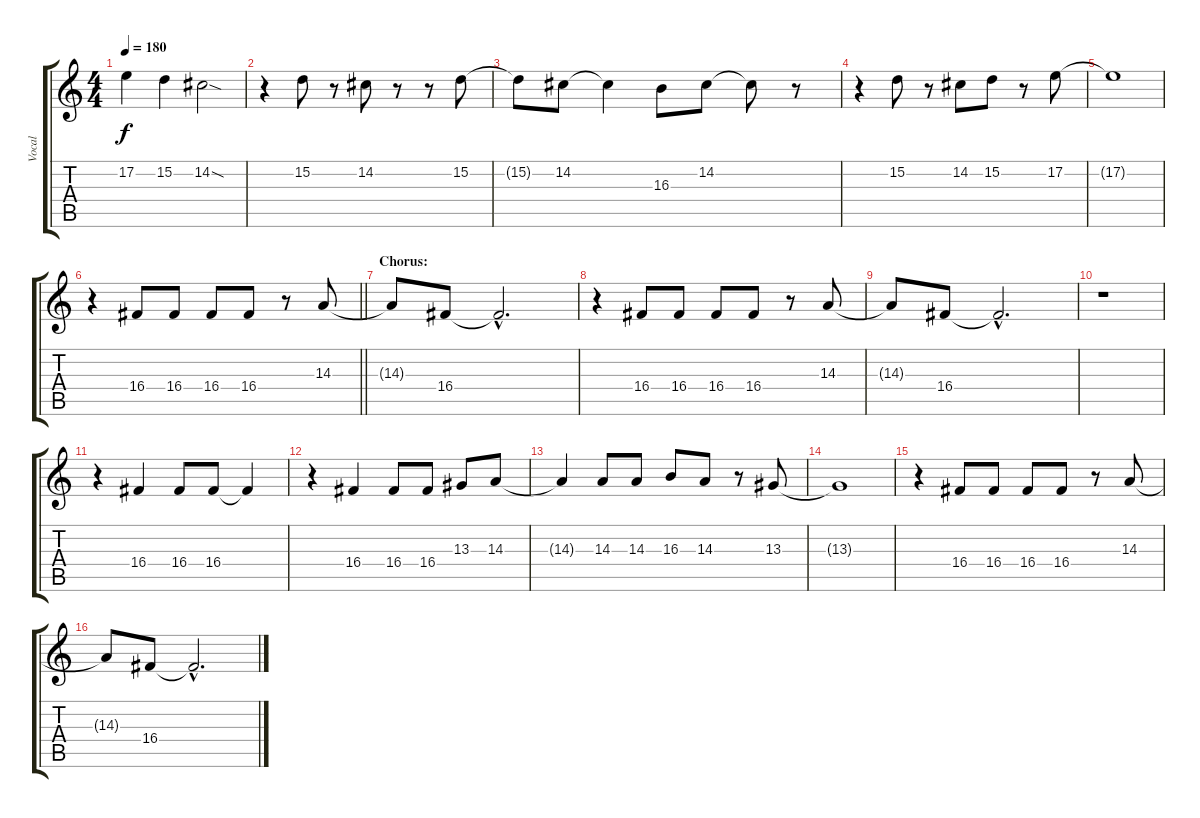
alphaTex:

\track ("Vocal" "Vocal") {instrument oboe}
\staff {score tabs}
\tuning (E4 B3 G3 D3 A2 E2) {hide}
\ts (4 4)
\tempo 180
\clef g2
\ks c
17.2{t}.4{dy f} 15.2.4 14.2{sod}.2 |
r.4 15.2.8 r.8 14.2.8 r.8 r.8 15.2.8 |
15.2{t}.8 14.2.8 14.2{t}.4 16.3.8 14.2.8 14.2{t}.8 r.8 |
r.4 15.2.8 r.8 14.2.8 15.2.8 r.8 17.2.8 |
17.2{t}.1 |
\barLineRight lightlight
r.4 16.4.8 16.4.8 16.4.8 16.4.8 r.8 14.3.8 |
\section ("" "Chorus:")
14.3{t}.8 16.4.8 16.4{hac t}.2{d} |
r.4 16.4.8 16.4.8 16.4.8 16.4.8 r.8 14.3.8 |
14.3{t}.8 16.4.8 16.4{hac t}.2{d} |
r.1 |
r.4 16.4.4 16.4.8 16.4.8 16.4{t}.4 |
r.4 16.4.4 16.4.8 16.4.8 13.3.8 14.3.8 |
14.3{t}.4 14.3.8 14.3.8 16.3.8 14.3.8 r.8 13.3.8 |
13.3{t}.1 |
r.4 16.4.8 16.4.8 16.4.8 16.4.8 r.8 14.3.8 |
14.3{t}.8 16.4.8 16.4{hac t}.2{d}
